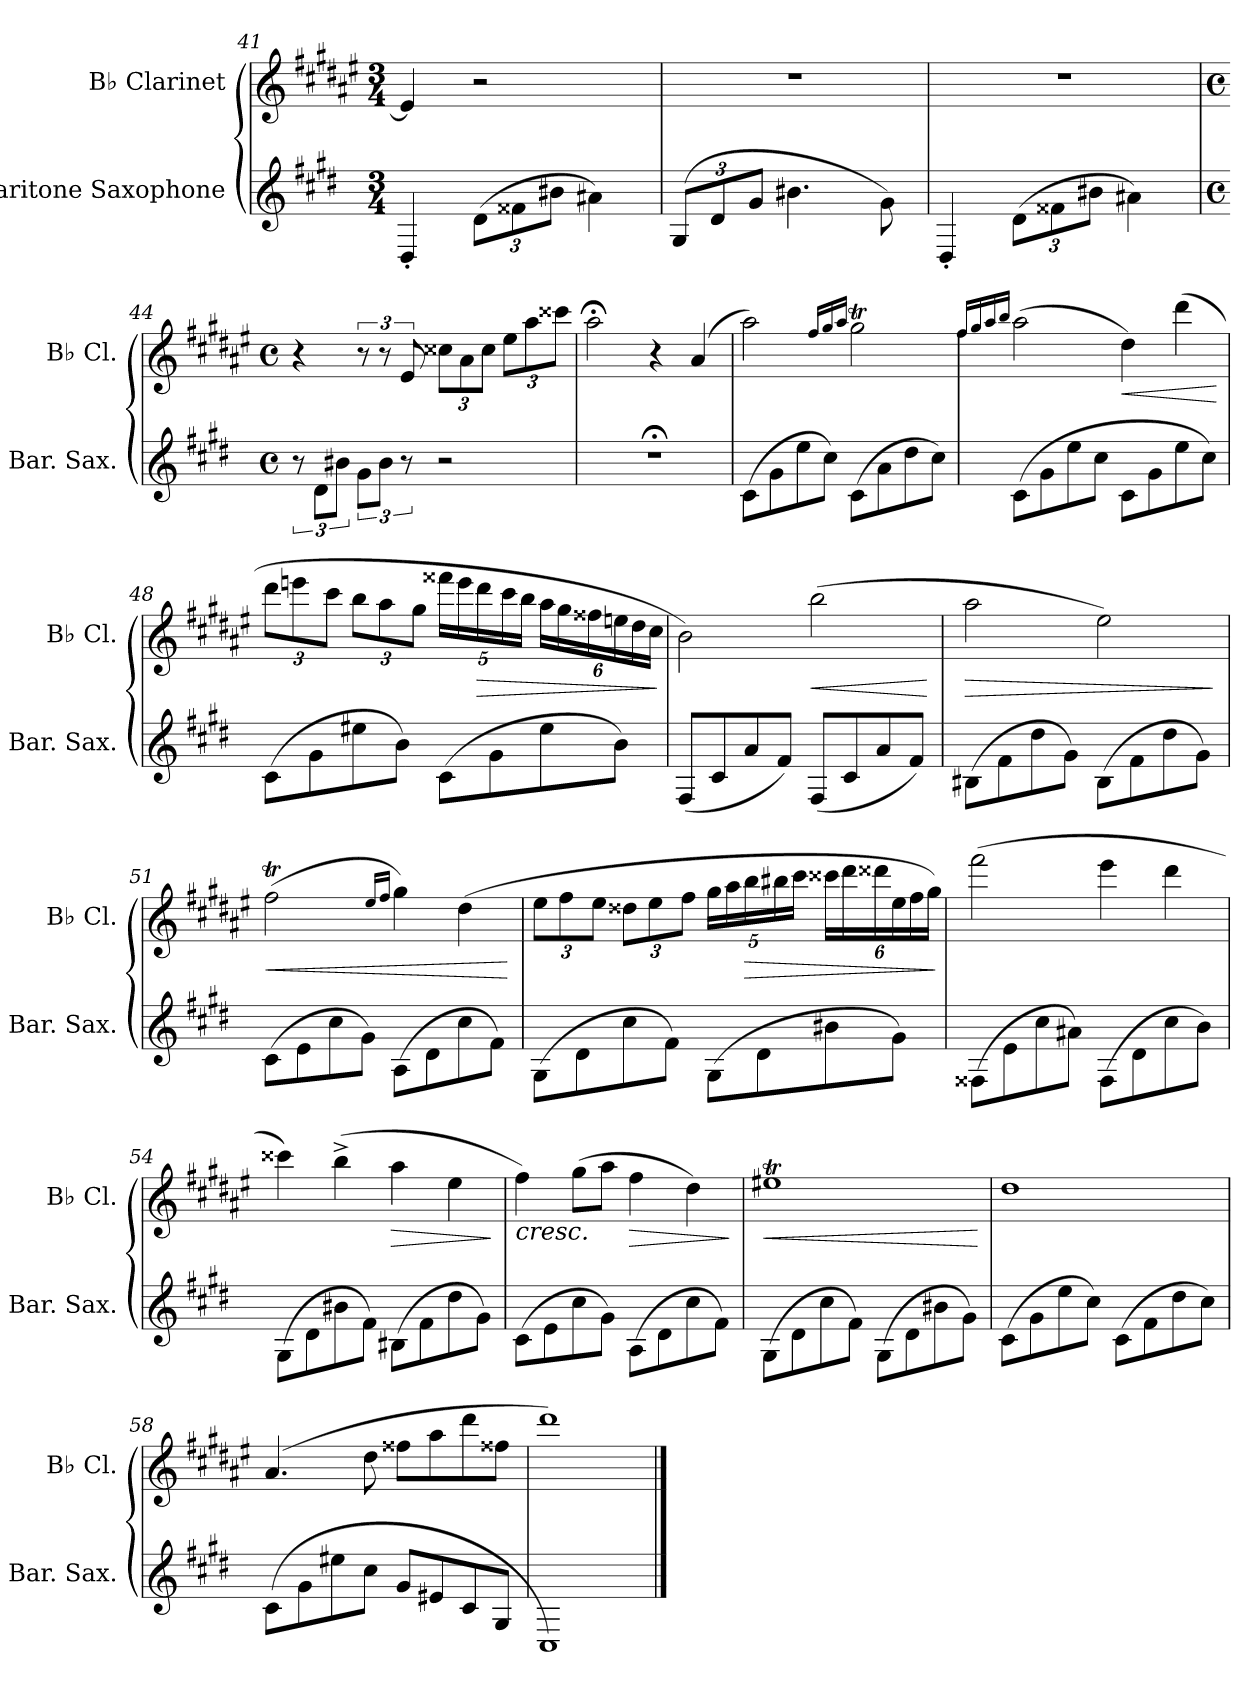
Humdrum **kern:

**kern	**kern	**dynam
*part2	*part1	*part1
*staff2	*staff1	*staff1
*I"Baritone Saxophone	*I"B♭ Clarinet	*
*I'Bar. Sax.	*I'B♭ Cl.	*
!!LO:LB:g=z
*clefG2	*clefG2	*
*ITrd12c21	*ITrd1c2	*
*k[f#c#g#d#]	*k[f#c#g#d#]	*
*M3/4	*M3/4	*
=41	=41	=41
4DD#'/	4d#/]	.
*Xbrackettup	*	*
(>12D#\L	2r	.
12F##X\	.	.
12B#X\J	.	.
4A#X\)	.	.
=42	=42	=42
(>12GG#/L	2.r	.
12D#/	.	.
12G#/J	.	.
4.B#X\	.	.
8G#\)	.	.
=43	=43	=43
4DD#'/	2.r	.
(>12D#\L	.	.
12F##X\	.	.
12B#X\J	.	.
4A#X\)	.	.
=44	=44	=44
*M4/4	*M4/4	*
*met(c)	*met(c)	*
*brackettup	*	*
12r	4r	.
12D#\L	.	.
12B#X\J	.	.
12G#\L	12r	.
12B#\J	12r	.
12r	12d#/	.
*	*Xbrackettup	*
2r	12b#X\L	.
.	12g#\	.
.	12b#\J	.
.	12dd#\L	.
.	12gg#\	.
.	12bb#X\J	.
!!LO:LB:g=z
=45	=45	=45
1r;<	2gg#;<\	.
.	4r	.
.	(<4g#/	.
=46	=46	=46
(>8C#\L	2gg#\)	.
8G#\	.	.
8e\	.	.
8c#\J)	.	.
.	16qee/LL	.
.	16qff#/	.
.	16qgg#/JJ	.
(>8C#\L	2ff#T\	.
8A\	.	.
8d#\	.	.
8c#\J)	.	.
=47	=47	=47
.	16qee/LL	.
.	16qff#/	.
.	16qgg#/	.
.	16qaa/JJ	.
(>8C#\L	(>2gg#\	.
8G#\	.	.
8e\	.	.
8c#\J	.	.
!	!	!LO:HP:b
8C#\L	4cc#\)	<
8G#\	.	.
8e\	(>4ccc#\	.
8c#\J)	.	.
.	.	[
!!LO:PB:g=z
=48	=48	=48
(>8C#\L	12ccc#\L	.
.	12dddn\	.
8G#\	.	.
.	12bb\J	.
8e#X\	12aa\L	.
.	12gg#\	.
8B\J)	.	.
.	12ff#\J	.
(>8C#\L	20eee#X\LL	.
.	20ddd\	.
!	!	!LO:HP:b
.	20ccc#\	>
8G#\	.	.
.	20bb\	.
.	20aa\JJ	.
8e#\	24gg#\LL	.
.	24ff#\	.
.	24ee#X\	.
8B\J)	24ddn\	.
.	24cc#\	.
.	24b\JJ	.
.	.	]
=49	=49	=49
(<8FF#/L	2a\)	.
8C#/	.	.
8A/	.	.
8F#/J)	.	.
!	!	!LO:HP:b
(<8FF#/L	(>2aa\	<
8C#/	.	.
8A/	.	.
8F#/J)	.	.
.	.	[
=50	=50	=50
!	!	!LO:HP:b
(>8BB#X\L	2gg#\	>
8F#\	.	.
8d#\	.	.
8G#\J)	.	.
(>8BB#\L	2dd#\)	.
8F#\	.	.
8d#\	.	.
8G#\J)	.	.
.	.	]
!!LO:LB:g=z
=51	=51	=51
!	!	!LO:HP:b
(>8C#\L	(>2eeT\	<
8E\	.	.
8c#\	.	.
8G#\J)	.	.
.	16qdd#/LL	.
.	16qee/JJ	.
(>8AA\L	4ff#\)	.
8D#\	.	.
8c#\	(>4cc#\	.
8F#\J)	.	.
.	.	[
=52	=52	=52
(>8GG#\L	12dd#\L	.
.	12ee\	.
8D#\	.	.
.	12dd#\J	.
8c#\	12cc##X\L	.
.	12dd#\	.
8F#\J)	.	.
.	12ee\J	.
(>8GG#\L	20ff#\LL	.
.	20gg#\	.
!	!	!LO:HP:b
.	20aa\	>
8D#\	.	.
.	20aa#X\	.
.	20bb\JJ	.
8B#X\	24bb#X\LL	.
.	24ccc#\	.
.	24ccc##X\	.
8G#\J)	24dd#\	.
.	24ee\	.
.	24ff#\JJ)	.
.	.	]
=53	=53	=53
(>8FF##X\L	(>2eee\	.
8E\	.	.
8c#\	.	.
8A#X\J)	.	.
(>8FF##\L	4ddd#\	.
8D#\	.	.
8c#\	4ccc#\	.
8B\J)	.	.
!!LO:LB:g=z
=54	=54	=54
(>8GG#\L	4bb#X\)	.
8D#\	.	.
8B#X\	(>4aa^\	.
8F#\J)	.	.
!	!	!LO:HP:b
(>8BB#X\L	4gg#\	>
8F#\	.	.
8d#\	4dd#\	.
8G#\J)	.	.
.	.	]
=55	=55	=55
!	!	!LO:HP:b
(>8C#\L	4ee\)	<
8E\	.	.
8c#\	(>8ff#\L	.
8G#\J)	8gg#\J	.
!	!	!LO:HP:b
(>8AA\L	4ee\	>
8D#\	.	.
8c#\	4cc#\)	.
8F#\J)	.	.
.	.	[ ]
=56	=56	=56
!	!	!LO:HP:b
!	!	!LO:HP:n=1:b
(>8GG#\L	1dd#Xt	< >
8D#\	.	.
8c#\	.	.
8F#\J)	.	.
(>8GG#\L	.	.
8D#\	.	.
8B#X\	.	.
8G#\J)	.	.
.	.	[
=57	=57	=57
(>8C#\L	1cc#	.
8G#\	.	.
8e\	.	.
8c#\J)	.	.
(>8C#\L	.	.
8F#\	.	.
8d#\	.	.
8c#\J)	.	.
.	.	]
!!LO:LB:g=z
=58	=58	=58
(>8C#\L	(>4.g#/	.
8G#\	.	.
8e#X\	.	.
8c#\J	8cc#\	.
8G#/L	8ee#X\L	.
8E#X/	8gg#\	.
8C#/	8ccc#\	.
8GG#/J	8ee#X\J	.
=59	=59	=59
1CC#)	1ccc#)	.
==	==	==
*-	*-	*-
